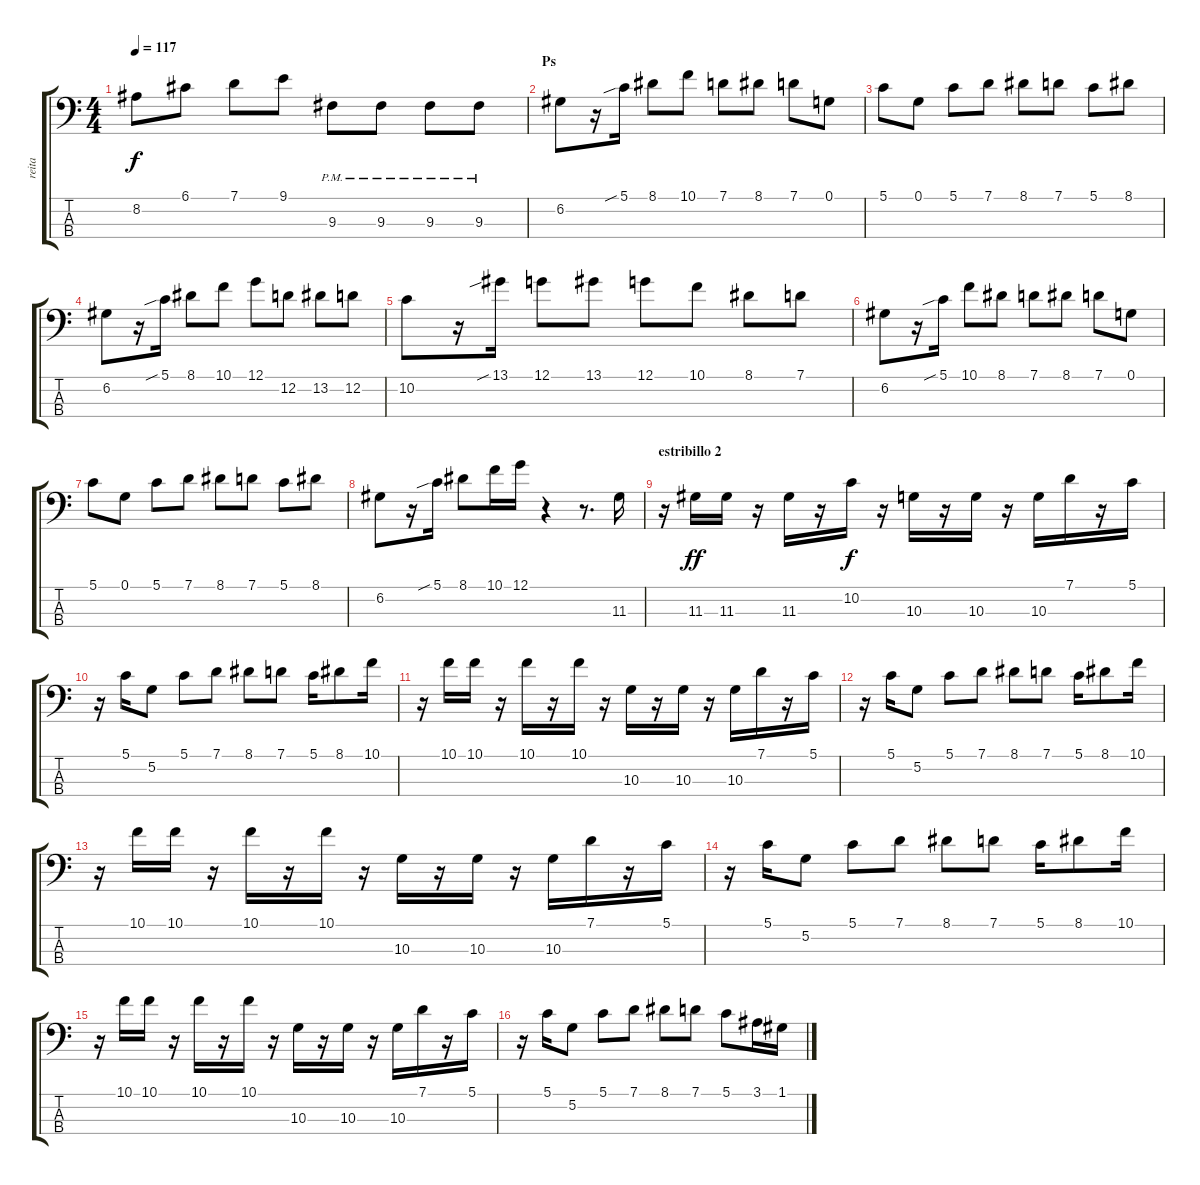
\track ("reita" "reita") {instrument electricbassfinger}
\staff {score tabs}
\tuning (G2 D2 A1 E1) {hide}
\ts (4 4)
\tempo 117
\clef f4
\ks c
8.2.8{dy f} 6.1.8 7.1.8 9.1.8 9.3{pm}.8 9.3{pm}.8 9.3{pm}.8 9.3{pm}.8 |
\section ("" "Ps")
6.2.8{volume 11} r.16 5.1{sib}.16 8.1.8 10.1.8 7.1.8 8.1.8 7.1.8 0.1.8 |
5.1.8 0.1.8 5.1.8 7.1.8 8.1.8 7.1.8 5.1.8 8.1.8 |
6.2.8 r.16 5.1{sib}.16 8.1.8 10.1.8 12.1.8 12.2.8 13.2.8 12.2.8 |
10.2.8 r.16 13.1{sib}.16 12.1.8 13.1.8 12.1.8 10.1.8 8.1.8 7.1.8 |
6.2.8 r.16 5.1{sib}.16 10.1.8 8.1.8 7.1.8 8.1.8 7.1.8 0.1.8 |
5.1.8 0.1.8 5.1.8 7.1.8 8.1.8 7.1.8 5.1.8 8.1.8 |
6.2.8 r.16{volume 13} 5.1{sib}.16 8.1.8 10.1.16 12.1.16 r.4 r.8{d} 11.3.16 |
\section ("" "estribillo 2")
r.16 11.3.16{dy ff} 11.3.16 r.16 11.3.16 r.16 10.2.16{dy f} r.16 10.3.16 r.16 10.3.16 r.16 10.3.16 7.1.16 r.16 5.1.16 |
r.16 5.1.16 5.2.8 5.1.8 7.1.8 8.1.8 7.1.8 5.1.16 8.1.8 10.1.16 |
r.16 10.1.16 10.1.16 r.16 10.1.16 r.16 10.1.16 r.16 10.3.16 r.16 10.3.16 r.16 10.3.16 7.1.16 r.16 5.1.16 |
r.16 5.1.16 5.2.8 5.1.8 7.1.8 8.1.8 7.1.8 5.1.16 8.1.8 10.1.16 |
r.16 10.1.16 10.1.16 r.16 10.1.16 r.16 10.1.16 r.16 10.3.16 r.16 10.3.16 r.16 10.3.16 7.1.16 r.16 5.1.16 |
r.16 5.1.16 5.2.8 5.1.8 7.1.8 8.1.8 7.1.8 5.1.16 8.1.8 10.1.16 |
r.16 10.1.16 10.1.16 r.16 10.1.16 r.16 10.1.16 r.16 10.3.16 r.16 10.3.16 r.16 10.3.16 7.1.16 r.16 5.1.16 |
r.16 5.1.16 5.2.8 5.1.8 7.1.8 8.1.8 7.1.8 5.1.8 3.1.16 1.1.16
